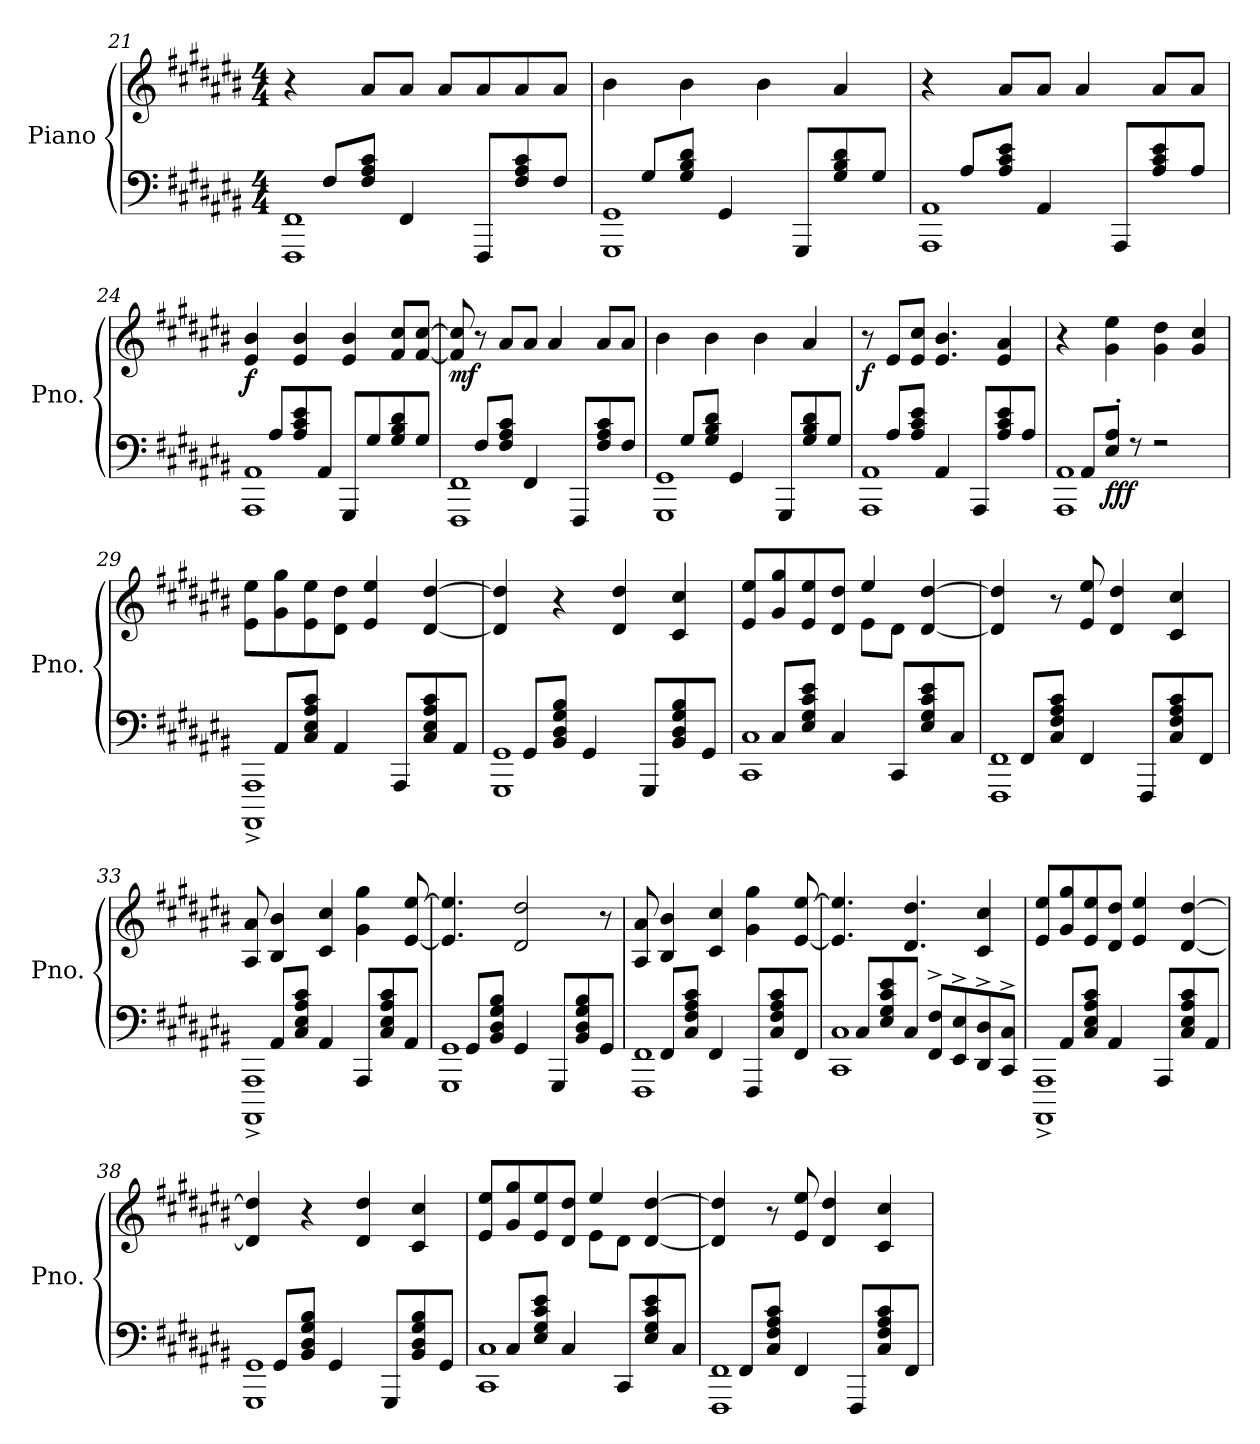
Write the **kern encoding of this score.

**kern	**kern	**dynam
*part1	*part1	*part1
*staff2	*staff1	*staff1/2
*I"Piano	*	*
*I'Pno.	*	*
!!LO:LB:g=z
*clefF4	*clefG2	*
*k[f#c#g#d#a#e#b#]	*k[f#c#g#d#a#e#b#]	*
*M4/4	*M4/4	*
=21	=21	=21
*^	*	*
8ryy	1FFF# 1FF#	4r	.
8F#/L	.	.	.
8F#/ 8A#/ 8c#/J	.	8a#/L	.
4FF#/	.	8a#/J	.
.	.	8a#/L	.
8FFF#/L	.	8a#/	.
8F#/ 8A#/ 8c#/	.	8a#/	.
8F#/J	.	8a#/J	.
=22	=22	=22	=22
8ryy	1GGG# 1GG#	4b#\	.
8G#/L	.	.	.
8G#/ 8B#/ 8d#/J	.	4b#\	.
4GG#/	.	.	.
.	.	4b#\	.
8GGG#/L	.	.	.
8G#/ 8B#/ 8d#/	.	4a#/	.
8G#/J	.	.	.
=23	=23	=23	=23
8ryy	1AAA# 1AA#	4r	.
8A#/L	.	.	.
8A#/ 8c#/ 8e#/J	.	8a#/L	.
4AA#/	.	8a#/J	.
.	.	4a#/	.
8AAA#/L	.	.	.
8A#/ 8c#/ 8e#/	.	8a#/L	.
8A#/J	.	8a#/J	.
=24	=24	=24	=24
!	!	!	!LO:DY:b
8ryy	1AAA# 1AA#	4e#/ 4b#/	f
8A#/L	.	.	.
8A#/ 8c#/ 8e#/	.	4e#/ 4b#/	.
8AA#/J	.	.	.
8GGG#/L	.	4e#/ 4b#/	.
8G#/	.	.	.
8G#/ 8B#/ 8d#/	.	8f#/ 8cc#/L	.
8G#/J	.	[8f#/ [8cc#/J	.
=25	=25	=25	=25
!	!	!	!LO:DY:b
8ryy	1FFF# 1FF#	8f#/] 8cc#/]	mf
8F#/L	.	8r	.
8F#/ 8A#/ 8c#/J	.	8a#/L	.
4FF#/	.	8a#/J	.
.	.	4a#/	.
8FFF#/L	.	.	.
8F#/ 8A#/ 8c#/	.	8a#/L	.
8F#/J	.	8a#/J	.
!!LO:PB:g=z
=26	=26	=26	=26
8ryy	1GGG# 1GG#	4b#\	.
8G#/L	.	.	.
8G#/ 8B#/ 8d#/J	.	4b#\	.
4GG#/	.	.	.
.	.	4b#\	.
8GGG#/L	.	.	.
8G#/ 8B#/ 8d#/	.	4a#/	.
8G#/J	.	.	.
=27	=27	=27	=27
!	!	!	!LO:DY:b
8ryy	1AAA# 1AA#	8r	f
8A#/L	.	8e#/L	.
8A#/ 8c#/ 8e#/J	.	8e#/ 8cc#/J	.
4AA#/	.	4.e#/ 4.b#/	.
8AAA#/L	.	.	.
8A#/ 8c#/ 8e#/	.	4e#/ 4a#/	.
8A#/J	.	.	.
=28	=28	=28	=28
8ryy	1AAA# 1AA#	4r	.
8AA#/L	.	.	.
!	!	!	!LO:DY:b=2
!	!	!	!LO:DY:n=1:b
8E#/' 8A#/'J	.	4g#\ 4ee#\	f ff
8r	.	.	.
2r	.	4g#\ 4dd#\	.
.	.	4g#/ 4cc#/	.
=29	=29	=29	=29
8ryy	1AAAA#^ 1AAA#^	8e#\ 8ee#\L	.
8AA#/L	.	8g#\ 8gg#\	.
8C#/ 8E#/ 8A#/ 8c#/J	.	8e#\ 8ee#\	.
4AA#/	.	8d#\ 8dd#\J	.
.	.	4e#/ 4ee#/	.
8AAA#/L	.	.	.
8C#/ 8E#/ 8A#/ 8c#/	.	[4d#/ [4dd#/	.
8AA#/J	.	.	.
=30	=30	=30	=30
8ryy	1GGG# 1GG#	4d#/] 4dd#/]	.
8GG#/L	.	.	.
8BB#/ 8D#/ 8G#/ 8B#/J	.	4r	.
4GG#/	.	.	.
.	.	4d#/ 4dd#/	.
8GGG#/L	.	.	.
8BB#/ 8D#/ 8G#/ 8B#/	.	4c#/ 4cc#/	.
8GG#/J	.	.	.
!!LO:LB:g=z
=31	=31	=31	=31
*	*	*^	*
8ryy	1CC# 1C#	8e#/ 8ee#/L	2ryy	.
8C#/L	.	8g#/ 8gg#/	.	.
8E#/ 8G#/ 8c#/ 8e#/J	.	8e#/ 8ee#/	.	.
4C#/	.	8d#/ 8dd#/J	.	.
.	.	8e#\L	4ee#/	.
8CC#/L	.	8d#\J	.	.
8E#/ 8G#/ 8c#/ 8e#/	.	[4d#/ [4dd#/	4ryy	.
8C#/J	.	.	.	.
*	*	*v	*v	*
=32	=32	=32	=32
8ryy	1FFF# 1FF#	4d#/] 4dd#/]	.
8FF#/L	.	.	.
8C#/ 8F#/ 8A#/ 8c#/J	.	8r	.
4FF#/	.	8e#/ 8ee#/	.
.	.	4d#/ 4dd#/	.
8FFF#/L	.	.	.
8C#/ 8F#/ 8A#/ 8c#/	.	4c#/ 4cc#/	.
8FF#/J	.	.	.
=33	=33	=33	=33
8ryy	1AAAA#^ 1AAA#^	8A#/ 8a#/	.
8AA#/L	.	4B#/ 4b#/	.
8C#/ 8E#/ 8A#/ 8c#/J	.	.	.
4AA#/	.	4c#/ 4cc#/	.
8AAA#/L	.	4g#\ 4gg#\	.
8C#/ 8E#/ 8A#/ 8c#/	.	.	.
8AA#/J	.	[8e#/ [8ee#/	.
=34	=34	=34	=34
8ryy	1GGG# 1GG#	4.e#/] 4.ee#/]	.
8GG#/L	.	.	.
8BB#/ 8D#/ 8G#/ 8B#/J	.	.	.
4GG#/	.	2d#/ 2dd#/	.
8GGG#/L	.	.	.
8BB#/ 8D#/ 8G#/ 8B#/	.	.	.
8GG#/J	.	8r	.
=35	=35	=35	=35
8ryy	1FFF# 1FF#	8A#/ 8a#/	.
8FF#/L	.	4B#/ 4b#/	.
8C#/ 8F#/ 8A#/ 8c#/J	.	.	.
4FF#/	.	4c#/ 4cc#/	.
8FFF#/L	.	4g#\ 4gg#\	.
8C#/ 8F#/ 8A#/ 8c#/	.	.	.
8FF#/J	.	[8e#/ [8ee#/	.
!!LO:LB:g=z
=36	=36	=36	=36
8ryy	1CC# 1C#	4.e#/] 4.ee#/]	.
8C#/L	.	.	.
8E#/ 8G#/ 8c#/ 8e#/	.	.	.
8C#/J	.	4.d#/ 4.dd#/	.
8FF#/^ 8F#/^L	.	.	.
8EE#/^ 8E#/^	.	.	.
8DD#/^ 8D#/^	.	4c#/ 4cc#/	.
8CC#/^ 8C#/^J	.	.	.
=37	=37	=37	=37
8ryy	1AAAA#^ 1AAA#^	8e#/ 8ee#/L	.
8AA#/L	.	8g#/ 8gg#/	.
8C#/ 8E#/ 8A#/ 8c#/J	.	8e#/ 8ee#/	.
4AA#/	.	8d#/ 8dd#/J	.
.	.	4e#/ 4ee#/	.
8AAA#/L	.	.	.
8C#/ 8E#/ 8A#/ 8c#/	.	[4d#/ [4dd#/	.
8AA#/J	.	.	.
=38	=38	=38	=38
8ryy	1GGG# 1GG#	4d#/] 4dd#/]	.
8GG#/L	.	.	.
8BB#/ 8D#/ 8G#/ 8B#/J	.	4r	.
4GG#/	.	.	.
.	.	4d#/ 4dd#/	.
8GGG#/L	.	.	.
8BB#/ 8D#/ 8G#/ 8B#/	.	4c#/ 4cc#/	.
8GG#/J	.	.	.
=39	=39	=39	=39
*	*	*^	*
8ryy	1CC# 1C#	8e#/ 8ee#/L	2ryy	.
8C#/L	.	8g#/ 8gg#/	.	.
8E#/ 8G#/ 8c#/ 8e#/J	.	8e#/ 8ee#/	.	.
4C#/	.	8d#/ 8dd#/J	.	.
.	.	8e#\L	4ee#/	.
8CC#/L	.	8d#\J	.	.
8E#/ 8G#/ 8c#/ 8e#/	.	[4d#/ [4dd#/	4ryy	.
8C#/J	.	.	.	.
*	*	*v	*v	*
=40	=40	=40	=40
8ryy	1FFF# 1FF#	4d#/] 4dd#/]	.
8FF#/L	.	.	.
8C#/ 8F#/ 8A#/ 8c#/J	.	8r	.
4FF#/	.	8e#/ 8ee#/	.
.	.	4d#/ 4dd#/	.
8FFF#/L	.	.	.
8C#/ 8F#/ 8A#/ 8c#/	.	4c#/ 4cc#/	.
8FF#/J	.	.	.
*v	*v	*	*
=	=	=
*-	*-	*-
